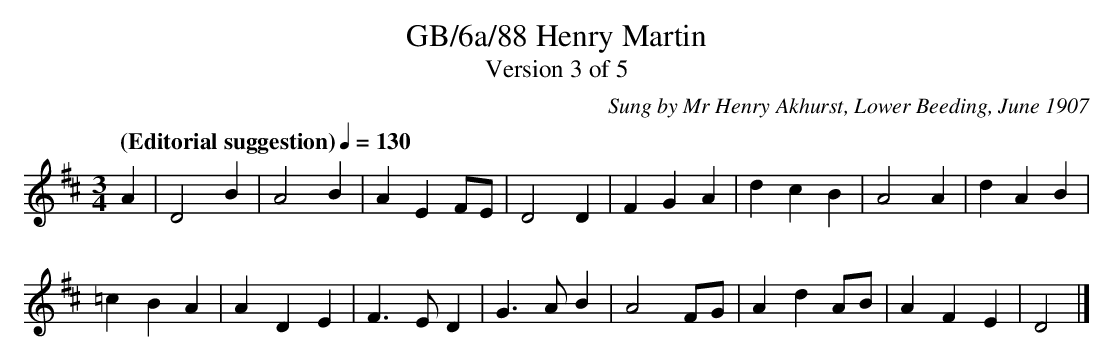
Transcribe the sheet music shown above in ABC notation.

X:1
T:GB/6a/88 Henry Martin
T:Version 3 of 5
C:Sung by Mr Henry Akhurst, Lower Beeding, June 1907
M:3/4
L:1/8
Q:"(Editorial suggestion)" 1/4=130
K:D
A2 | D4 B2 | A4 B2 | A2 E2 FE | D4 D2 | F2 G2 A2 | d2 c2 B2 | A4 A2 | d2 A2 B2 |
=c2 B2 A2 | A2 D2 E2 | F3 E D2 | G3 A B2 | A4 FG | A2 d2 AB | A2 F2 E2 | D4 |]
